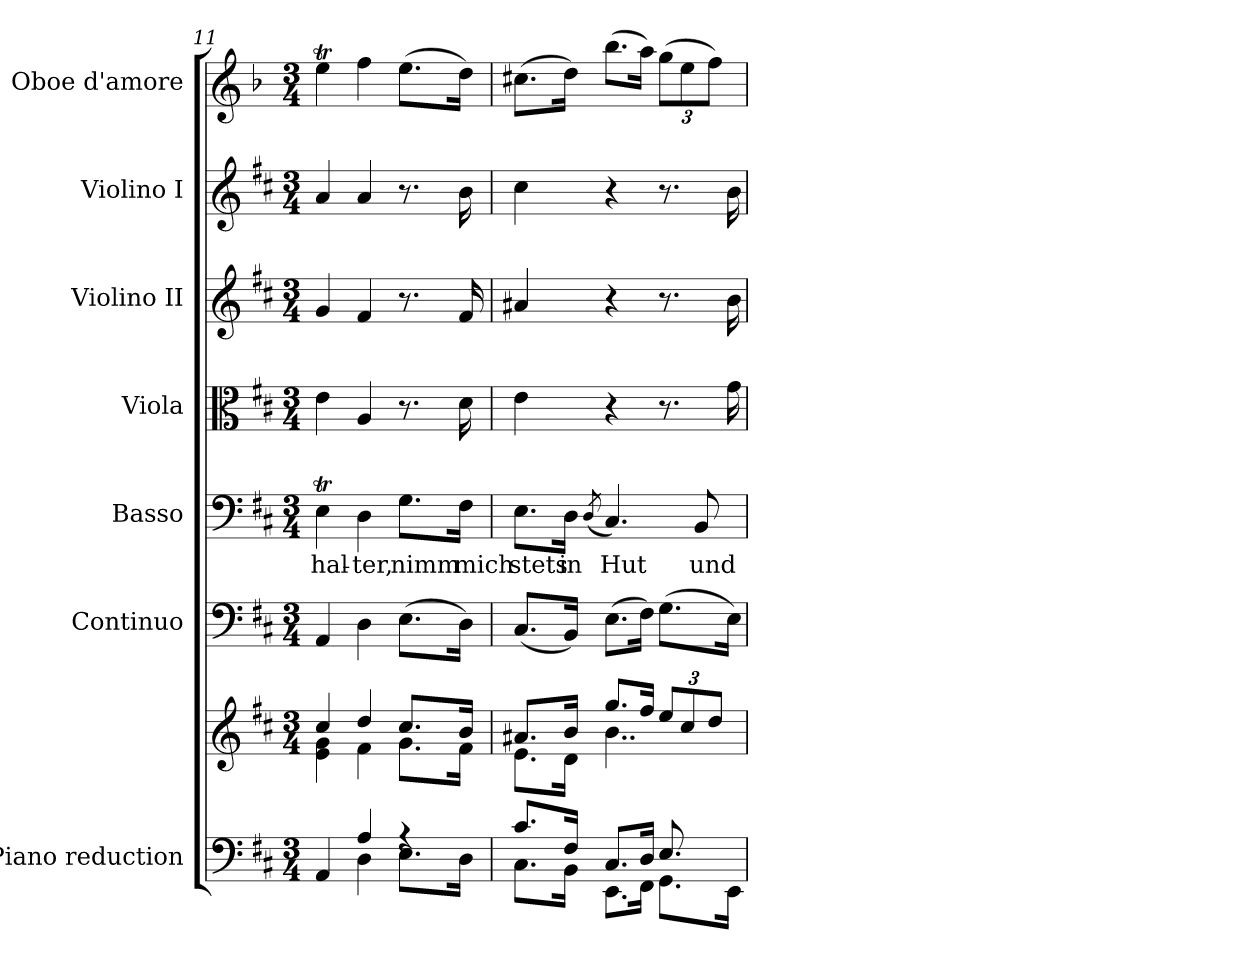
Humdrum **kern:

**kern	**kern	**kern	**kern	**text	**kern	**kern	**kern	**kern
*part7	*part7	*part6	*part5	*part5	*part4	*part3	*part2	*part1
*staff8	*staff7	*staff6	*staff5	*staff5	*staff4	*staff3	*staff2	*staff1
*I"Piano reduction	*	*I"Continuo	*I"Basso	*	*I"Viola	*I"Violino II	*I"Violino I	*I"Oboe d'amore
*I'Pno	*	*	*	*	*	*	*	*I'Ob
*clefF4	*clefG2	*clefF4	*clefF4	*	*clefC3	*clefG2	*clefG2	*clefG2
*	*	*	*	*	*	*	*	*ITrd2c3
*k[f#c#]	*k[f#c#]	*k[f#c#]	*k[f#c#]	*	*k[f#c#]	*k[f#c#]	*k[f#c#]	*k[f#c#]
*M3/4	*M3/4	*M3/4	*M3/4	*	*M3/4	*M3/4	*M3/4	*M3/4
=11	=11	=11	=11	=11	=11	=11	=11	=11
*^	*^	*	*	*	*	*	*	*
!	!	!	!	!	!	!LO:LY:b	!	!	!	!
4AA/	4ryy	4cc#/	4e\ 4g\	4AA/	4ET\	hal-	4e\	4g/	4a/	4cc#t\
!	!	!	!	!	!	!LO:LY:b	!	!	!	!
4A/	4D\	4dd/	4f#\	4D\	4D\	ter,	4A/	4f#/	4a/	4dd\
!	!	!	!	!	!	!LO:LY:b	!	!	!	!
4rA	8.E\L	8.cc#/L	8.g\L	(>8.E\L	8.G\L	nimm	8.r	8.r	8.r	(>8.cc#\L
!	!	!	!	!	!	!LO:LY:b	!	!	!	!
.	16D\Jk	16b/Jk	16f#\Jk	16D\Jk)	16F#\Jk	mich	16d\	16f#/	16b\	16b\Jk)
=12	=12	=12	=12	=12	=12	=12	=12	=12	=12	=12
*	*	*	*^	*	*	*	*	*	*	*
!	!	!	!	!	!	!	!LO:LY:b	!	!	!	!
8.c#/L	8.C#\L	8.a#X/L	8.e\L	8.ryy	(<8.C#/L	8.E\L	stets	4e\	4a#X/	4cc#\	(>8.a#X\L
!	!	!	!	!	!	!	!LO:LY:b	!	!	!	!
*	*	*	*v	*v	*	*	*	*	*	*	*
16F#/Jk	16BB\Jk	16b/Jk	16d\Jk	16BB/Jk)	16D\Jk	in	.	.	.	16b\Jk)
.	.	.	.	.	(<8qD/	.	.	.	.	.
!	!	!	!	!	!	!LO:LY:b	!	!	!	!
8.C#/L	8.EE\L	8.gg/L	4..b\	(>8.E\L	4.C#/)	Hut	4r	4r	4r	(>8.gg\L
16D/Jk	16FF#\Jk	16ff#/Jk	.	16F#\Jk)	.	.	.	.	.	16ff#\Jk)
*	*	*Xbrackettup	*	*	*	*	*	*	*	*Xbrackettup
8.E/L	8.GG\L	12ee/L	.	(>8.G\L	.	.	8.r	8.r	8.r	(>12ee\L
.	.	12cc#/	.	.	.	.	.	.	.	12cc#\
!	!	!	!	!	!	!LO:LY:b	!	!	!	!
.	.	.	.	.	8BB/	und	.	.	.	.
.	.	12dd/J	.	.	.	.	.	.	.	12dd\J)
*	*	*	*^	*	*	*	*	*	*	*
16ryy	16EE\Jk	.	16ryy	16g\ 16b\Jk	16E\Jk)	.	.	16g\	16b\	16b\	.
*v	*v	*	*	*	*	*	*	*	*	*	*
*	*v	*v	*v	*	*	*	*	*	*	*
=	=	=	=	=	=	=	=	=
*-	*-	*-	*-	*-	*-	*-	*-	*-
